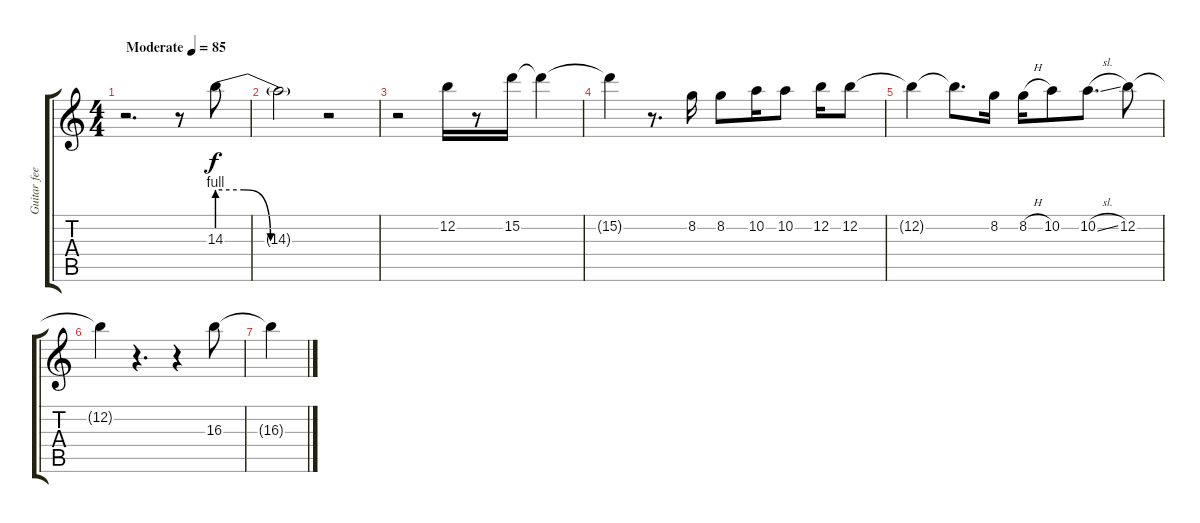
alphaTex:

\track ("Guitar feedback" "Guitar fee") {instrument electricguitarjazz}
\staff {score tabs}
\tuning (E4 B3 G3 D3 A2 E2) {hide}
\ts (4 4)
\tempo (85 "Moderate")
\clef g2
\ks c
r.2{d dy f instrument electricguitarjazz} r.8 14.3{be (custom 0 4 15 4 30 0 60 0)}.8 |
14.3{t}.2 r.2 |
r.2 12.2.16 r.8 15.2.16 15.2{t}.4 |
15.2{t}.4 r.8{d} 8.2.16 8.2.8 10.2.16 10.2.8 12.2.16 12.2.8 |
12.2{t}.4 12.2{t}.8{d} 8.2.16 8.2{h}.16 10.2.8 10.2{sl}.8{d} 12.2.8 |
12.2{t}.4 r.4{d} r.4 16.3.8 |
16.3{t}.4
